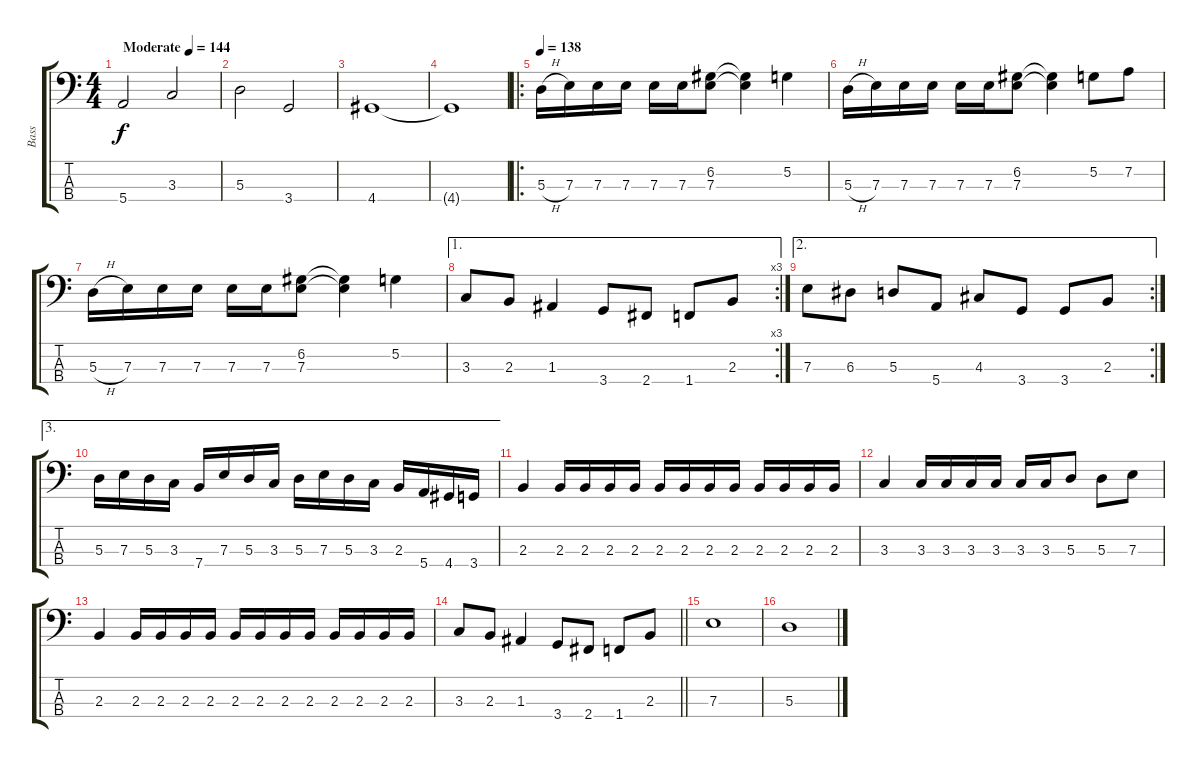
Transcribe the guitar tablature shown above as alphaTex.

\track ("Bass" "Bass") {instrument electricbassfinger}
\staff {score tabs}
\tuning (G2 D2 A1 E1) {hide}
\ts (4 4)
\tempo (144 "Moderate")
\clef f4
\ks c
5.4.2{dy f instrument electricbassfinger} 3.3.2 |
5.3.2 3.4.2 |
4.4.1 |
4.4{t}.1 |
\ro
\tempo 138
5.3{h}.16 7.3.16 7.3.16 7.3.16 7.3.16 7.3.16 (6.2 7.3).8 (6.2{t} 7.3{t}).4 5.2.4 |
5.3{h}.16 7.3.16 7.3.16 7.3.16 7.3.16 7.3.16 (6.2 7.3).8 (6.2{t} 7.3{t}).4 5.2.8 7.2.8 |
5.3{h}.16 7.3.16 7.3.16 7.3.16 7.3.16 7.3.16 (6.2 7.3).8 (6.2{t} 7.3{t}).4 5.2.4 |
\ae 1
\rc 3
3.3.8 2.3.8 1.3.4 3.4.8 2.4.8 1.4.8 2.3.8 |
\ae 2
\rc 2
7.3.8 6.3.8 5.3.8 5.4.8 4.3.8 3.4.8 3.4.8 2.3.8 |
\ae 3
5.3.16 7.3.16 5.3.16 3.3.16 7.4.16 7.3.16 5.3.16 3.3.16 5.3.16 7.3.16 5.3.16 3.3.16 2.3.16 5.4.16 4.4.16 3.4.16 |
2.3.4 2.3.16 2.3.16 2.3.16 2.3.16 2.3.16 2.3.16 2.3.16 2.3.16 2.3.16 2.3.16 2.3.16 2.3.16 |
3.3.4 3.3.16 3.3.16 3.3.16 3.3.16 3.3.16 3.3.16 5.3.8 5.3.8 7.3.8 |
2.3.4 2.3.16 2.3.16 2.3.16 2.3.16 2.3.16 2.3.16 2.3.16 2.3.16 2.3.16 2.3.16 2.3.16 2.3.16 |
\barLineRight lightlight
3.3.8 2.3.8 1.3.4 3.4.8 2.4.8 1.4.8 2.3.8 |
7.3.1 |
5.3.1
